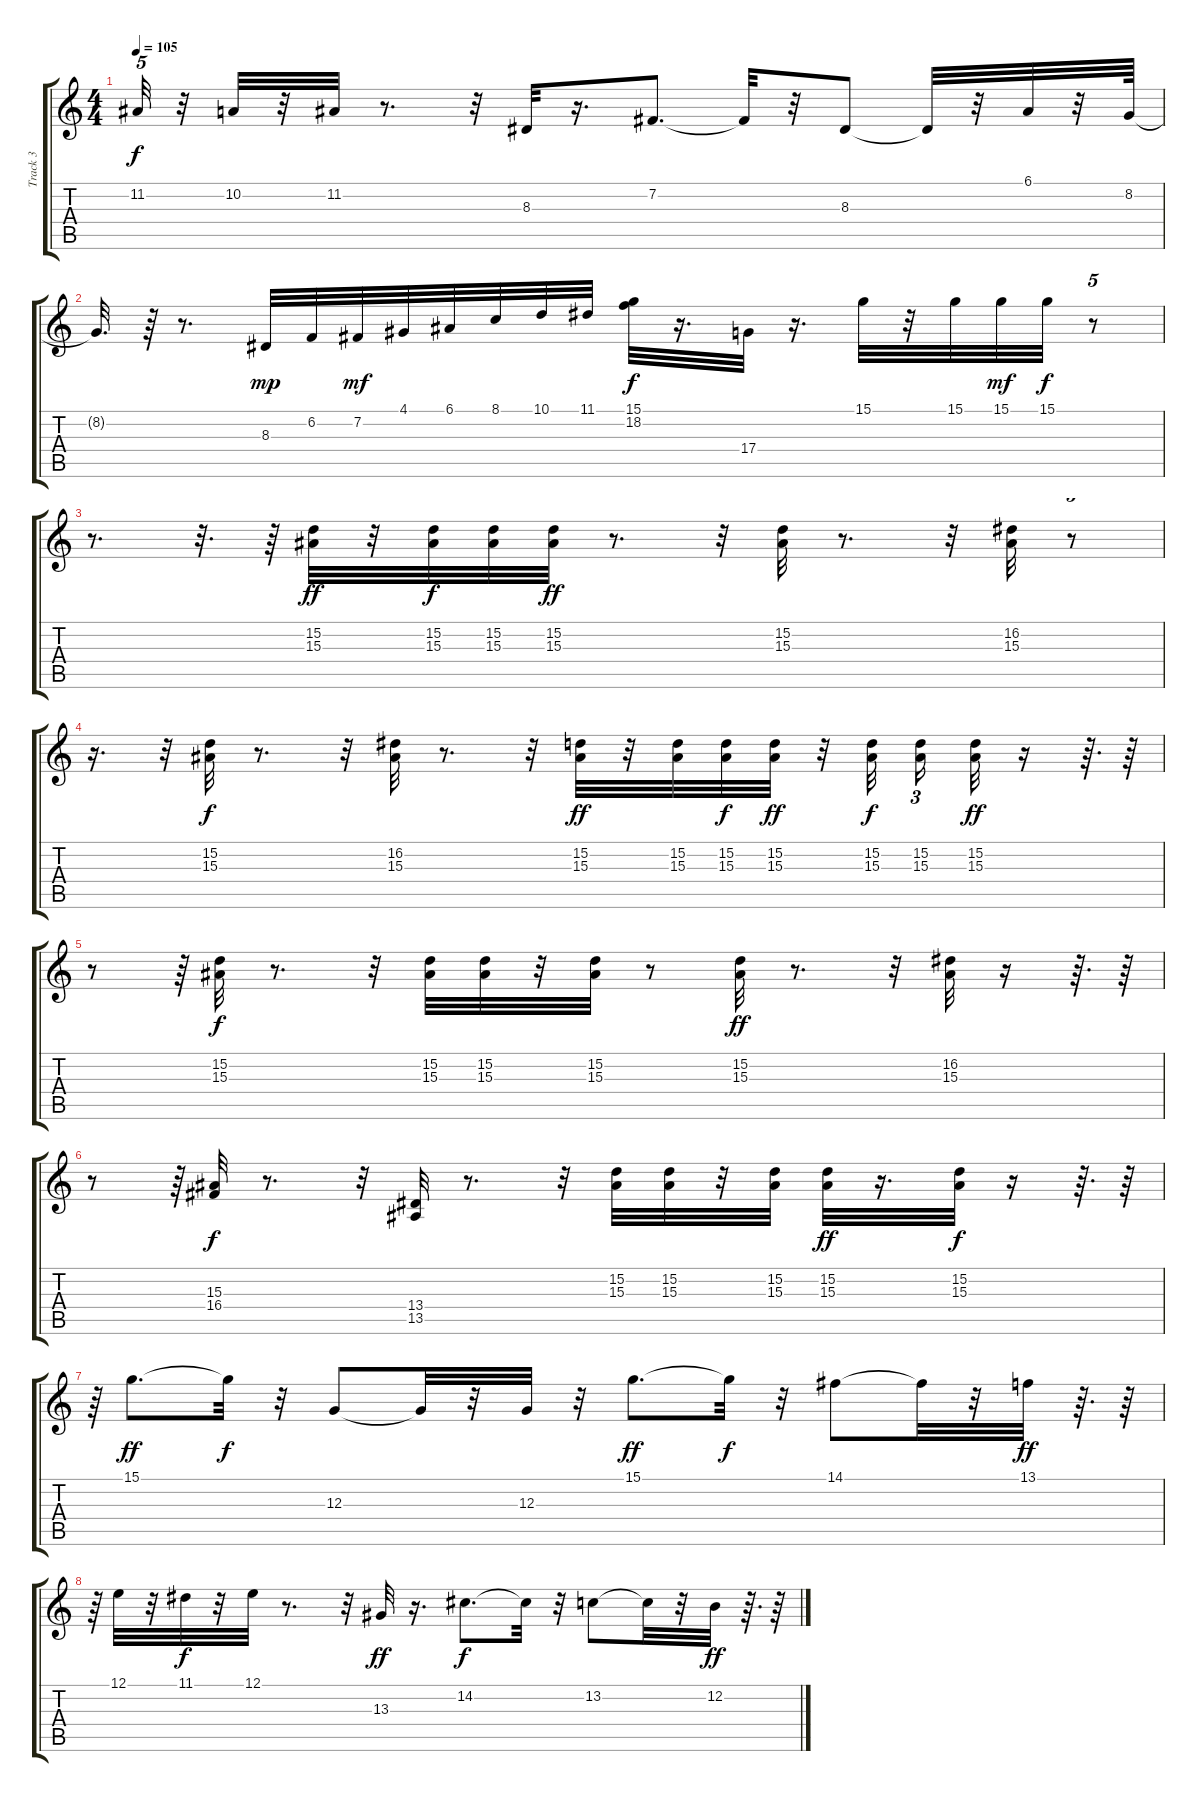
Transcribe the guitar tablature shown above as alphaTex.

\track ("Track 3" "Track 3") {instrument clarinet}
\staff {score tabs}
\tuning (E4 B3 G3 D3 A2 E2) {hide}
\ts (4 4)
\tempo 105
\clef g2
\ks c
11.2{t}.32{tu (5 4) dy f} r.32 10.2.32 r.32 11.2.32 r.8{d} r.32 8.3.32 r.16{d} 7.2.8{d} 7.2{t}.32 r.32 8.3.8 8.3{t}.32 r.32 6.1.32 r.32 8.2.64 |
8.2{t}.32{d} r.64 r.8{d} 8.3.32{dy mp} 6.2.32 7.2.32{dy mf} 4.1.32 6.1.32 8.1.32 10.1.32 11.1.32 (15.1 18.2).32{dy f} r.16{d} 17.4.32 r.16{d} 15.1.32 r.32 15.1.32 15.1.32{dy mf} 15.1.32{dy f} r.8{tu (5 4)} |
r.8{d} r.32{d} r.64 (15.2 15.3).32{dy ff} r.32 (15.2 15.3).32{dy f} (15.2 15.3).32 (15.2 15.3).32{dy ff} r.8{d} r.32 (15.2 15.3).32 r.8{d} r.32 (16.2 15.3).32 r.8{tu (5 4)} |
r.16{d} r.32{tu (5 4)} (15.2 15.3).32{dy f} r.8{d} r.32 (16.2 15.3).32 r.8{d} r.32 (15.2 15.3).32{dy ff} r.32 (15.2 15.3).32 (15.2 15.3).32{dy f} (15.2 15.3).32{dy ff} r.32 (15.2 15.3).32{dy f beam splitsecondary} (15.2 15.3).16{tu (3 2)} (15.2 15.3).32{dy ff} r.16 r.64{d} r.64 |
r.8 r.64 (15.2 15.3).32{dy f} r.8{d} r.32 (15.2 15.3).32 (15.2 15.3).32 r.32 (15.2 15.3).32 r.8 (15.2 15.3).32{dy ff} r.8{d} r.32 (16.2 15.3).32 r.16 r.64{d} r.64 |
r.8 r.64 (15.3 16.4).32{dy f} r.8{d} r.32 (13.4 13.5).32 r.8{d} r.32 (15.2 15.3).32 (15.2 15.3).32 r.32 (15.2 15.3).32 (15.2 15.3).32{dy ff} r.16{d} (15.2 15.3).32{dy f} r.16 r.64{d} r.64 |
r.64 15.1.8{d dy ff} 15.1{t}.32{dy f} r.32 12.3.8 12.3{t}.32 r.32 12.3.32 r.32 15.1.8{d dy ff} 15.1{t}.32{dy f} r.32 14.1.8 14.1{t}.32 r.32 13.1.32{dy ff} r.64{d} r.64 |
r.64 12.1.32 r.32 11.1.32{dy f} r.32 12.1.32 r.8{d} r.32 13.3.32{dy ff} r.16{d} 14.2.8{d dy f} 14.2{t}.32 r.32 13.2.8 13.2{t}.32 r.32 12.2.32{dy ff} r.64{d} r.64
